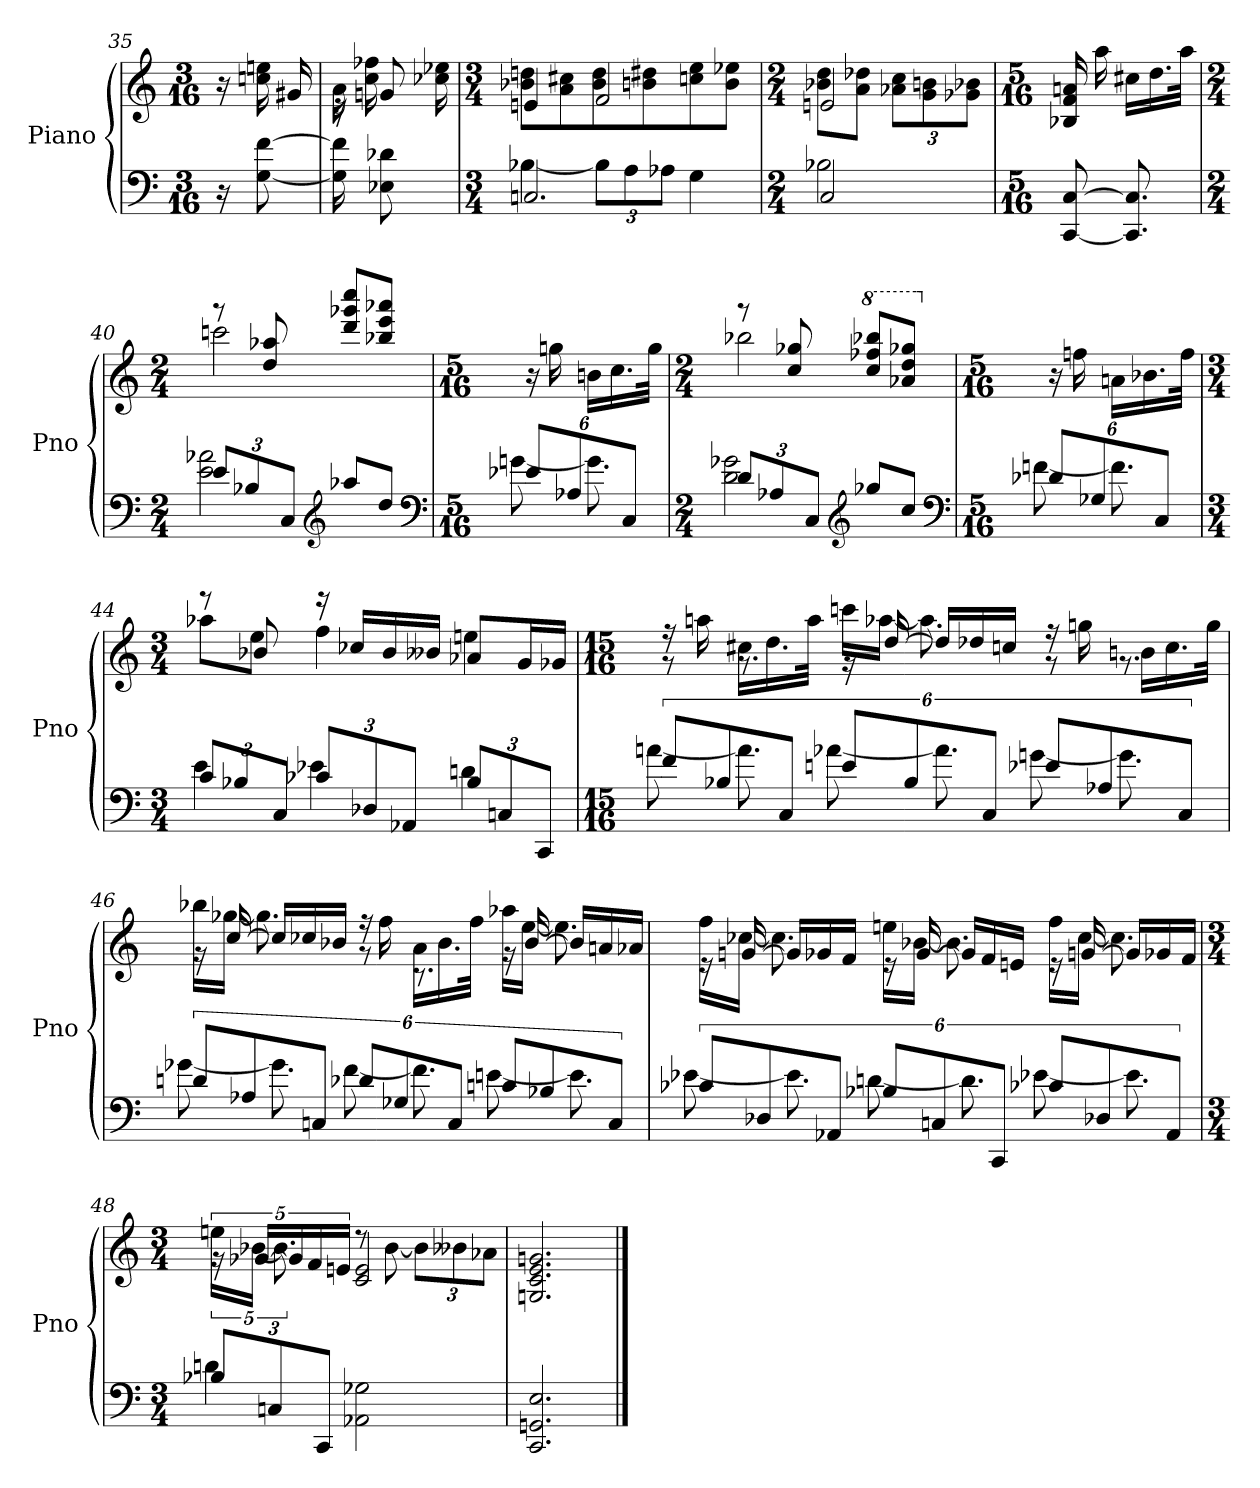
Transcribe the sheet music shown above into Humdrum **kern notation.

**kern	**kern
*part1	*part1
*staff2	*staff1
*I"Piano	*
*I'Pno	*
*clefF4	*clefG2
*k[]	*k[]
*C:	*C:
*M3/16	*M3/16
=35	=35
16r	16r
[8G [8f	16ccn 16een
.	16g#X
=36	=36
*	*^
16G] 16f]	16re	16a
8E-X 8d-X	8gn	16cc 16ff-X
.	.	16cc-X 16ee-X
=37	=37	=37
*M3/4	*M3/4	*
*^	*	*
2.Cn	[4B-X	4en	8b-X 8ddnL
.	.	.	8a 8cc#X
.	12B-L]	2f	8b- 8dd
.	12A	.	.
.	.	.	8bn 8dd#X
.	12A-XJ	.	.
.	4G	.	8ccn 8ee
.	.	.	8b 8ee-XJ
=38	=38	=38	=38
*M2/4	*	*M2/4	*
2C	2B-X	2en	8b-X 8ddL
.	.	.	8a 8dd-XJ
.	.	.	12a-X 12ccL
.	.	.	12g 12bn
.	.	.	12g-X 12b-XJ
*v	*v	*	*
*	*v	*v
=39	=39
*M5/16	*M5/16
[8CC [8C	16B-X 16f 16an
.	16aa
8.CC] 8.C]	16cc#XLL
.	16.dd
.	32aaJJk
=40	=40
*M2/4	*M2/4
*^	*^
12eL	2e 2a-X	8r	2cccn
12B-X	.	.	.
.	.	8dd 8aa-X	.
12CJ	.	.	.
*clefG2	*	*	*
8aa-XL	.	8ddd 8ggg-X 8ccccL	.
8ddJ	.	8bb-X 8eee 8aaa-XJ	.
*	*	*v	*v
*clefF4	*	*
=41	=41	=41
*M5/16	*	*M5/16
48%5e-XL	[8gn	16r
.	.	16ggn
48%5A-X	.	.
.	8.g]	16bnLL
.	.	16.cc
48%5CJ	.	.
.	.	32ggJJk
=42	=42	=42
*M2/4	*	*M2/4
*	*	*^
12dL	2d 2g-X	8r	2bb-X
12A-X	.	.	.
.	.	8cc 8gg-X	.
12CJ	.	.	.
*clefG2	*	*	*
*	*	*8va	*
8gg-XL	.	8ccc 8fff-X 8bbb-XL	.
8ccJ	.	8aa-X 8ddd 8ggg-XJ	.
*	*	*v	*v
*clefF4	*	*
=43	=43	=43
*M5/16	*	*M5/16
*	*	*X8va
48%5d-XL	[8fn	16r
.	.	16ffn
48%5G-X	.	.
.	8.f]	16anLL
.	.	16.b-X
48%5CJ	.	.
.	.	32ffJJk
=44	=44	=44
*M3/4	*	*M3/4
*	*	*^
12cL	4e	8r	8aa-XL
12B-X	.	.	.
.	.	8b-X	8eeJ
12CJ	.	.	.
12c-XL	4e-X	16r	4ff
.	.	16cc-XLL	.
12D-X	.	.	.
.	.	16b-	.
12AA-XJ	.	.	.
.	.	16b--XJJ	.
12B-L	4dn	8a-XL	4een
12Cn	.	.	.
.	.	16gL	.
12CCJ	.	.	.
.	.	16g-XJJ	.
=45	=45	=45	=45
*M15/16	*	*M15/16	*
48%5fL	[8an	8rg	16rff
.	.	.	16aan
48%5B-X	.	.	.
.	8.a]	8.rg	16cc#XLL
.	.	.	16.dd
48%5CJ	.	.	.
.	.	.	32aaJJk
48%5enL	[8a-X	16rg	16cccnLL
.	.	[16dd	[16aa-XJJ
48%5B-	.	.	.
.	8.a-]	16ddLL]	8.aa-]
.	.	16dd-X	.
48%5CJ	.	.	.
.	.	16ccnJJ	.
48%5e-XL	[8gn	8rg	16rff
.	.	.	16ggn
48%5A-X	.	.	.
.	8.g]	8.rg	16bnLL
.	.	.	16.cc
48%5CJ	.	.	.
.	.	.	32ggJJk
=46	=46	=46	=46
48%5dnL	[8g-X	16rg	16bb-XLL
.	.	[16cc	[16gg-XJJ
48%5A-X	.	.	.
.	8.g-]	16ccLL]	8.gg-]
.	.	16cc-X	.
48%5CnJ	.	.	.
.	.	16b-XJJ	.
48%5d-XL	[8f	8rg	16rff
.	.	.	16ff
48%5G-X	.	.	.
.	8.f]	8.rc	16aLL
.	.	.	16.b-
48%5CJ	.	.	.
.	.	.	32ffJJk
48%5cnL	[8en	16rg	16aa-XLL
.	.	[16b-	[16eeJJ
48%5B-X	.	.	.
.	8.e]	16b-LL]	8.ee]
.	.	16an	.
48%5CJ	.	.	.
.	.	16a-XJJ	.
=47	=47	=47	=47
48%5c-XL	[8e-X	16re	16ffLL
.	.	[16gn	[16cc-XJJ
48%5D-X	.	.	.
.	8.e-]	16gLL]	8.cc-]
.	.	16g-X	.
48%5AA-XJ	.	.	.
.	.	16fJJ	.
48%5B-XL	[8dn	16re	16eenLL
.	.	[16g-	[16b-XJJ
48%5Cn	.	.	.
.	8.d]	16g-LL]	8.b-]
.	.	16f	.
48%5CCJ	.	.	.
.	.	16enJJ	.
48%5c-XL	[8e-X	16re	16ffLL
.	.	[16gn	[16cc-JJ
48%5D-X	.	.	.
.	8.e-]	16gLL]	8.cc-]
.	.	16g-X	.
48%5AA-J	.	.	.
.	.	16fJJ	.
=48	=48	=48	=48
*M3/4	*	*M3/4	*
12B-XL	4dn	20rg	20eenLL
.	.	[20g-XLL	[20b-XJJ
12Cn	.	.	.
.	.	20g-]	10.b-]
.	.	20f	.
12CCJ	.	.	.
.	.	20enJJ	.
2AA-X 2G-X	4ryy	2c 2e	8rdd
.	.	.	[8b-
.	4ryy	.	12b-L]
.	.	.	12b--X
.	.	.	12a-XJ
*v	*v	*	*
*	*v	*v
=49	=49
2.CC 2.GGn 2.E	2.Gn 2.c 2.e 2.gn
==	==
*-	*-
